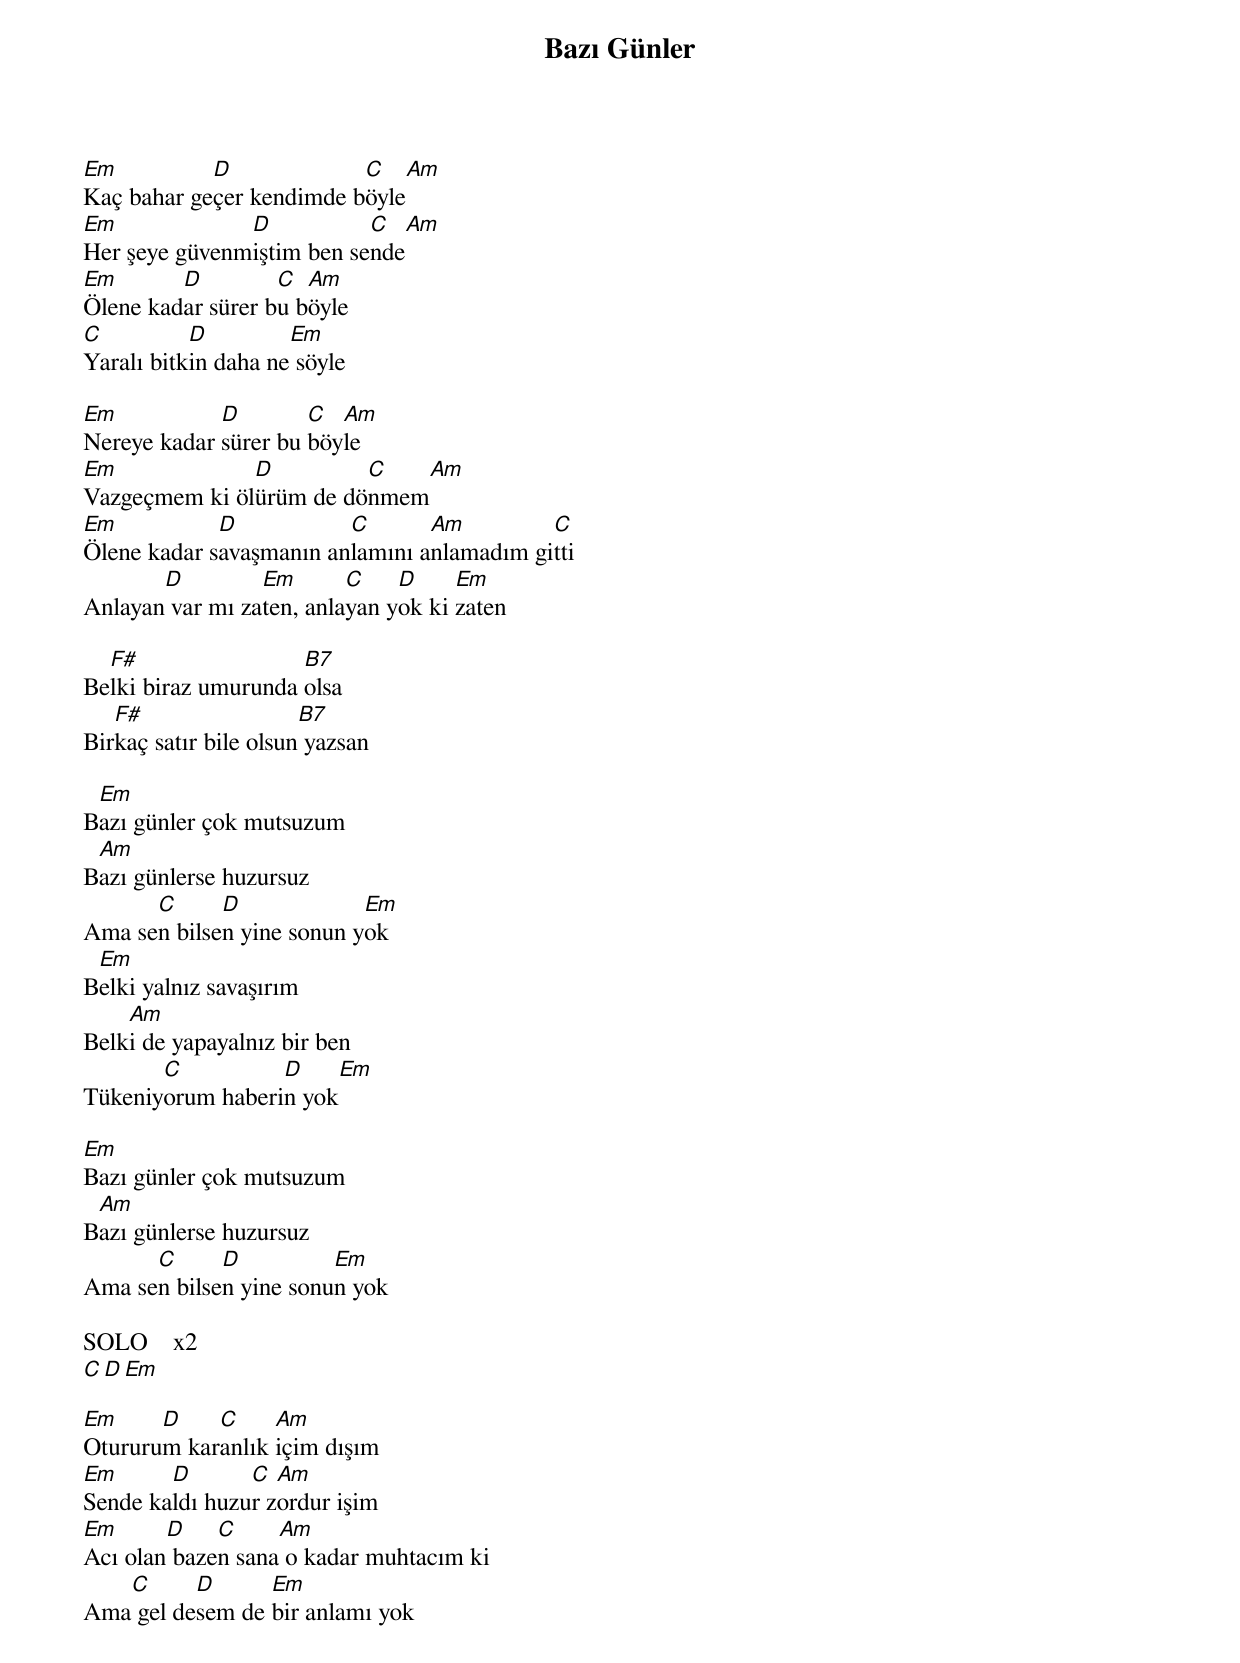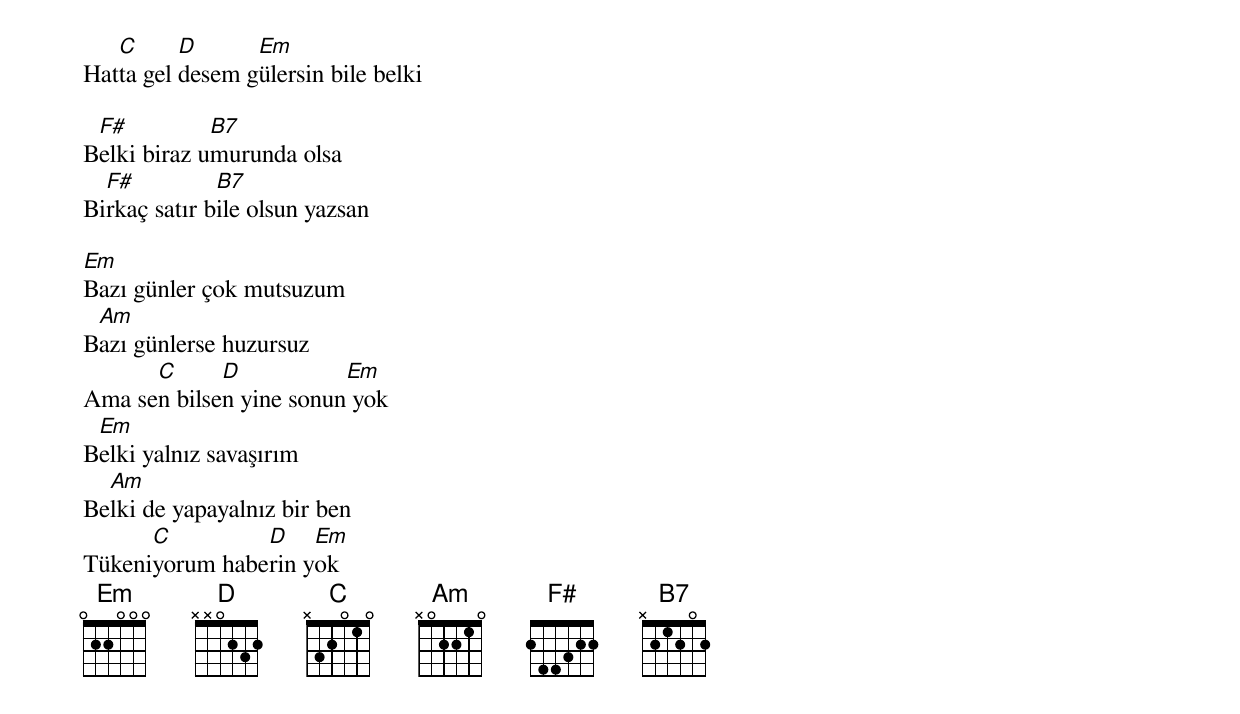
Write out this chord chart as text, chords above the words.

{title: Bazı Günler}
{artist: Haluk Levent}

Em          D             C   Am
Kaç bahar geçer kendimde böyle
Em             D           C  Am
Her şeye güvenmiştim ben sende
Em       D         C  Am
Ölene kadar sürer bu böyle
C          D         Em
Yaralı bitkin daha ne söyle

Em           D        C  Am
Nereye kadar sürer bu böyle
Em             D         C   Am
Vazgeçmem ki ölürüm de dönmem
Em           D           C       Am         C
Ölene kadar savaşmanın anlamını anlamadım gitti
       D         Em       C    D     Em
Anlayan var mı zaten, anlayan yok ki zaten

  F#                 B7
Belki biraz umurunda olsa
   F#                  B7
Birkaç satır bile olsun yazsan

 Em
Bazı günler çok mutsuzum
 Am
Bazı günlerse huzursuz
      C      D             Em
Ama sen bilsen yine sonun yok
 Em
Belki yalnız savaşırım
    Am
Belki de yapayalnız bir ben
       C          D    Em
Tükeniyorum haberin yok

Em
Bazı günler çok mutsuzum
 Am
Bazı günlerse huzursuz
      C      D          Em
Ama sen bilsen yine sonun yok

SOLO    x2
C  D  Em

Em     D    C     Am
Otururum karanlık içim dışım
Em      D       C  Am
Sende kaldı huzur zordur işim
Em      D    C     Am
Acı olan bazen sana o kadar muhtacım ki
   C      D      Em
Ama gel desem de bir anlamı yok
   C      D      Em
Hatta gel desem gülersin bile belki

 F#          B7
Belki biraz umurunda olsa
  F#          B7
Birkaç satır bile olsun yazsan

Em
Bazı günler çok mutsuzum
 Am
Bazı günlerse huzursuz
      C      D           Em
Ama sen bilsen yine sonun yok
 Em
Belki yalnız savaşırım
  Am
Belki de yapayalnız bir ben
      C         D    Em
Tükeniyorum haberin yok
